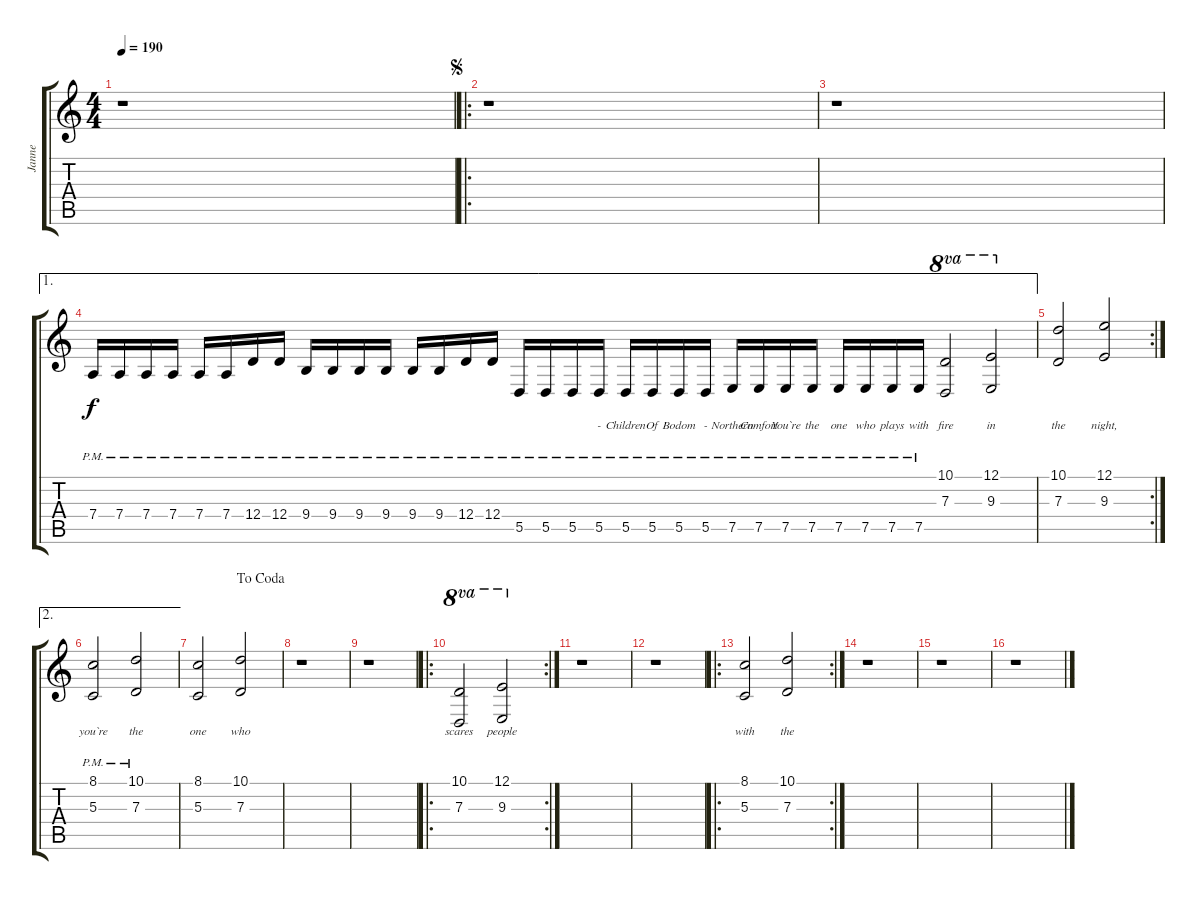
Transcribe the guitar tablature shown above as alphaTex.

\track ("Janne" "Janne") {instrument pad3polysynth}
\staff {score tabs}
\tuning (E4 B3 G3 D3 A2 E2) {hide}
\ts (4 4)
\tempo 190
\clef g2
\ks c
r.1{dy f} |
\ro
\jump segno
r.1 |
r.1 |
\ae 1
7.4{pm}.16{lyrics (0 "") lyrics (1 "") lyrics (2 "") lyrics (3 "") lyrics (4 "")} 7.4{pm}.16{lyrics (0 "") lyrics (1 "") lyrics (2 "") lyrics (3 "") lyrics (4 "")} 7.4{pm}.16{lyrics (0 "") lyrics (1 "") lyrics (2 "") lyrics (3 "") lyrics (4 "")} 7.4{pm}.16{lyrics (0 "") lyrics (1 "") lyrics (2 "") lyrics (3 "") lyrics (4 "")} 7.4{pm}.16{lyrics (0 "") lyrics (1 "") lyrics (2 "") lyrics (3 "") lyrics (4 "")} 7.4{pm}.16{lyrics (0 "") lyrics (1 "") lyrics (2 "") lyrics (3 "") lyrics (4 "")} 12.4{pm}.16{lyrics (0 "") lyrics (1 "") lyrics (2 "") lyrics (3 "") lyrics (4 "")} 12.4{pm}.16{lyrics (0 "") lyrics (1 "") lyrics (2 "") lyrics (3 "") lyrics (4 "")} 9.4{pm}.16{lyrics (0 "") lyrics (1 "") lyrics (2 "") lyrics (3 "") lyrics (4 "")} 9.4{pm}.16{lyrics (0 "") lyrics (1 "") lyrics (2 "") lyrics (3 "") lyrics (4 "")} 9.4{pm}.16{lyrics (0 "") lyrics (1 "") lyrics (2 "") lyrics (3 "") lyrics (4 "")} 9.4{pm}.16{lyrics (0 "") lyrics (1 "") lyrics (2 "") lyrics (3 "") lyrics (4 "")} 9.4{pm}.16{lyrics (0 "") lyrics (1 "") lyrics (2 "") lyrics (3 "") lyrics (4 "")} 9.4{pm}.16{lyrics (0 "") lyrics (1 "") lyrics (2 "") lyrics (3 "") lyrics (4 "")} 12.4{pm}.16{lyrics (0 "") lyrics (1 "") lyrics (2 "") lyrics (3 "") lyrics (4 "")} 12.4{pm}.16{lyrics (0 "") lyrics (1 "") lyrics (2 "") lyrics (3 "") lyrics (4 "")} 5.5{pm}.16{lyrics (0 "") lyrics (1 "") lyrics (2 "") lyrics (3 "") lyrics (4 "")} 5.5{pm}.16{lyrics (0 "") lyrics (1 "") lyrics (2 "") lyrics (3 "") lyrics (4 "")} 5.5{pm}.16{lyrics (0 "") lyrics (1 "") lyrics (2 "") lyrics (3 "") lyrics (4 "")} 5.5{pm}.16{lyrics (0 "-") lyrics (1 "") lyrics (2 "") lyrics (3 "") lyrics (4 "")} 5.5{pm}.16{lyrics (0 "Children") lyrics (1 "") lyrics (2 "") lyrics (3 "") lyrics (4 "")} 5.5{pm}.16{lyrics (0 "Of") lyrics (1 "") lyrics (2 "") lyrics (3 "") lyrics (4 "")} 5.5{pm}.16{lyrics (0 "Bodom") lyrics (1 "") lyrics (2 "") lyrics (3 "") lyrics (4 "")} 5.5{pm}.16{lyrics (0 "-") lyrics (1 "") lyrics (2 "") lyrics (3 "") lyrics (4 "")} 7.5{pm}.16{lyrics (0 "Northern") lyrics (1 "") lyrics (2 "") lyrics (3 "") lyrics (4 "")} 7.5{pm}.16{lyrics (0 "Comfort") lyrics (1 "") lyrics (2 "") lyrics (3 "") lyrics (4 "")} 7.5{pm}.16{lyrics (0 "You`re") lyrics (1 "") lyrics (2 "") lyrics (3 "") lyrics (4 "")} 7.5{pm}.16{lyrics (0 "the") lyrics (1 "") lyrics (2 "") lyrics (3 "") lyrics (4 "")} 7.5{pm}.16{lyrics (0 "one") lyrics (1 "") lyrics (2 "") lyrics (3 "") lyrics (4 "")} 7.5{pm}.16{lyrics (0 "who") lyrics (1 "") lyrics (2 "") lyrics (3 "") lyrics (4 "")} 7.5{pm}.16{lyrics (0 "plays") lyrics (1 "") lyrics (2 "") lyrics (3 "") lyrics (4 "")} 7.5{pm}.16{lyrics (0 "with") lyrics (1 "") lyrics (2 "") lyrics (3 "") lyrics (4 "")} (10.1 7.3).2{ot 8va lyrics (0 "fire") lyrics (1 "") lyrics (2 "") lyrics (3 "") lyrics (4 "")} (12.1 9.3).2{ot 8va lyrics (0 "in") lyrics (1 "") lyrics (2 "") lyrics (3 "") lyrics (4 "")} |
\rc 2
(10.1 7.3).2{lyrics (0 "the") lyrics (1 "") lyrics (2 "") lyrics (3 "") lyrics (4 "")} (12.1 9.3).2{lyrics (0 "night,") lyrics (1 "") lyrics (2 "") lyrics (3 "") lyrics (4 "")} |
\ae 2
(8.1{pm} 5.3{pm}).2{lyrics (0 "you`re") lyrics (1 "") lyrics (2 "") lyrics (3 "") lyrics (4 "")} (10.1{pm} 7.3{pm}).2{lyrics (0 "the") lyrics (1 "") lyrics (2 "") lyrics (3 "") lyrics (4 "")} |
\jump dacoda
(8.1 5.3).2{lyrics (0 "one") lyrics (1 "") lyrics (2 "") lyrics (3 "") lyrics (4 "")} (10.1 7.3).2{lyrics (0 "who") lyrics (1 "") lyrics (2 "") lyrics (3 "") lyrics (4 "")} |
r.1 |
r.1 |
\ro
\rc 2
(10.1 7.3).2{ot 8va lyrics (0 "scares") lyrics (1 "") lyrics (2 "") lyrics (3 "") lyrics (4 "")} (12.1 9.3).2{ot 8va lyrics (0 "people") lyrics (1 "") lyrics (2 "") lyrics (3 "") lyrics (4 "")} |
r.1 |
r.1 |
\ro
\rc 2
(8.1 5.3).2{lyrics (0 "with") lyrics (1 "") lyrics (2 "") lyrics (3 "") lyrics (4 "")} (10.1 7.3).2{lyrics (0 "the") lyrics (1 "") lyrics (2 "") lyrics (3 "") lyrics (4 "")} |
r.1 |
r.1 |
r.1
